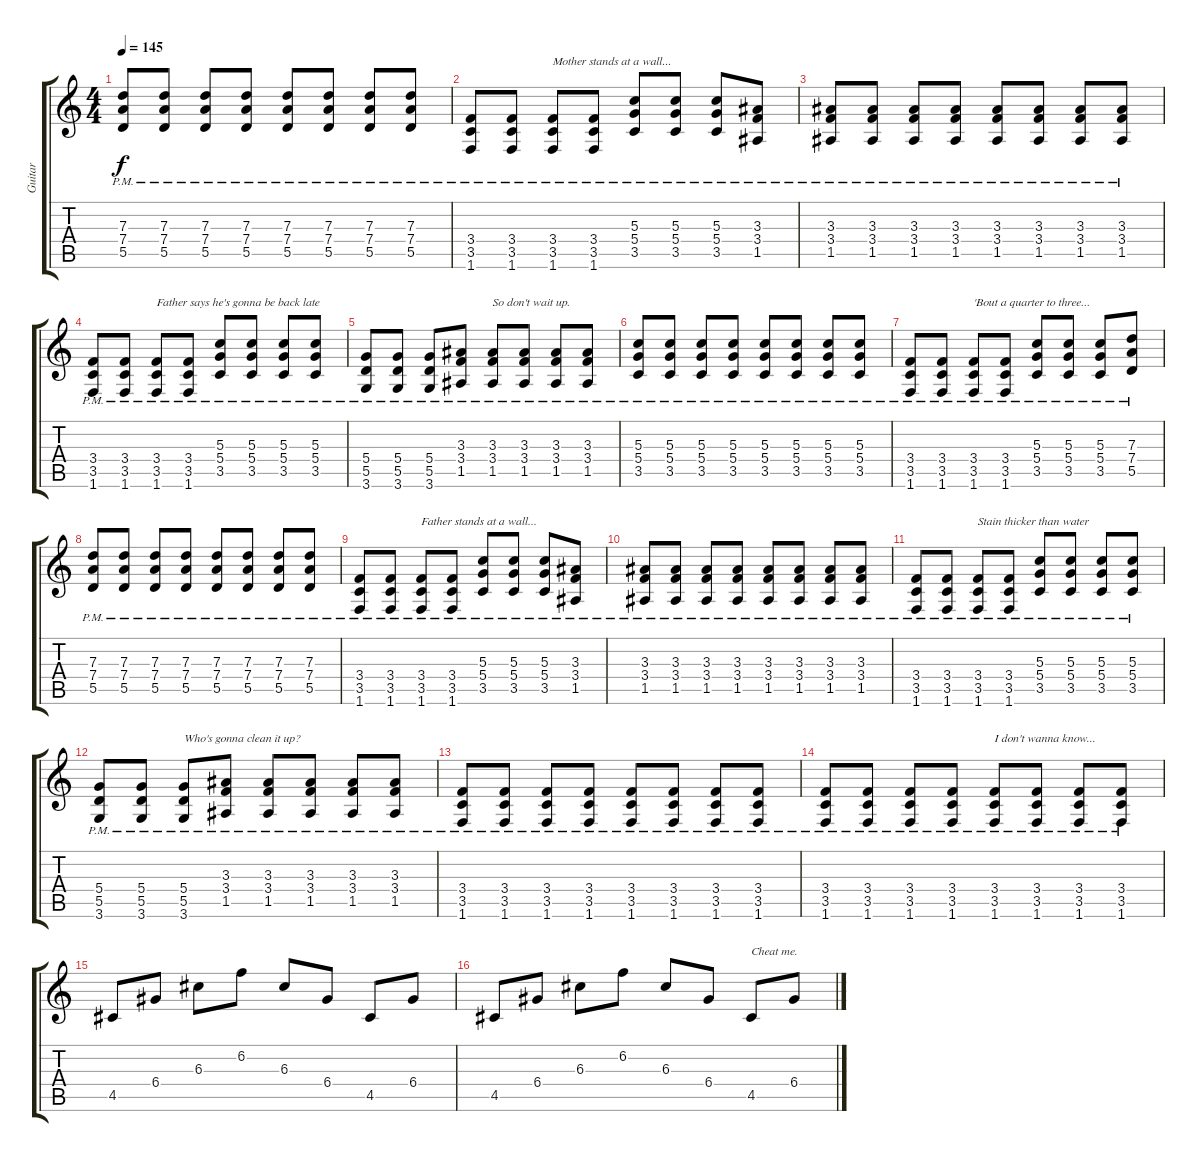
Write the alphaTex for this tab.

\track ("Guitar" "Guitar") {instrument electricguitarmuted}
\staff {score tabs}
\tuning (E4 B3 G3 D3 A2 E2) {hide}
\ts (4 4)
\tempo 145
\clef g2
\ks c
(7.3 7.4{pm} 5.5).8{dy f} (7.3 7.4{pm} 5.5).8 (7.3 7.4{pm} 5.5).8 (7.3 7.4{pm} 5.5).8 (7.3 7.4{pm} 5.5).8 (7.3 7.4{pm} 5.5).8 (7.3 7.4{pm} 5.5).8 (7.3 7.4{pm} 5.5).8 |
(3.4{pm} 3.5 1.6).8 (3.4{pm} 3.5 1.6).8 (3.4{pm} 3.5 1.6).8{txt "Mother stands at a wall..."} (3.4{pm} 3.5 1.6).8 (5.3 5.4{pm} 3.5).8 (5.3 5.4{pm} 3.5).8 (5.3 5.4{pm} 3.5).8 (3.3 3.4{pm} 1.5).8 |
(3.3 3.4{pm} 1.5).8 (3.3 3.4{pm} 1.5).8 (3.3 3.4{pm} 1.5).8 (3.3 3.4{pm} 1.5).8 (3.3 3.4{pm} 1.5).8 (3.3 3.4{pm} 1.5).8 (3.3 3.4{pm} 1.5).8 (3.3 3.4{pm} 1.5).8 |
(3.4{pm} 3.5 1.6).8 (3.4{pm} 3.5 1.6).8 (3.4{pm} 3.5 1.6).8{txt "Father says he's gonna be back late"} (3.4{pm} 3.5 1.6).8 (5.3 5.4{pm} 3.5).8 (5.3 5.4{pm} 3.5).8 (5.3 5.4{pm} 3.5).8 (5.3 5.4{pm} 3.5).8 |
(5.4{pm} 5.5 3.6).8 (5.4{pm} 5.5 3.6).8 (5.4{pm} 5.5 3.6).8 (3.3 3.4{pm} 1.5).8 (3.3 3.4{pm} 1.5).8{txt "So don't wait up."} (3.3 3.4{pm} 1.5).8 (3.3 3.4{pm} 1.5).8 (3.3 3.4{pm} 1.5).8 |
(5.3 5.4{pm} 3.5).8 (5.3 5.4{pm} 3.5).8 (5.3 5.4{pm} 3.5).8 (5.3 5.4{pm} 3.5).8 (5.3 5.4{pm} 3.5).8 (5.3 5.4{pm} 3.5).8 (5.3 5.4{pm} 3.5).8 (5.3 5.4{pm} 3.5).8 |
(3.4 3.5{pm} 1.6).8 (3.4{pm} 3.5 1.6).8 (3.4{pm} 3.5 1.6).8{txt "'Bout a quarter to three..."} (3.4{pm} 3.5 1.6).8 (5.3{pm} 5.4 3.5).8 (5.3{pm} 5.4 3.5).8 (5.3{pm} 5.4 3.5).8 (7.3{pm} 7.4 5.5).8 |
(7.3 7.4{pm} 5.5).8 (7.3 7.4{pm} 5.5).8 (7.3 7.4{pm} 5.5).8 (7.3 7.4{pm} 5.5).8 (7.3 7.4{pm} 5.5).8 (7.3 7.4{pm} 5.5).8 (7.3 7.4{pm} 5.5).8 (7.3 7.4{pm} 5.5).8 |
(3.4{pm} 3.5 1.6).8 (3.4{pm} 3.5 1.6).8 (3.4{pm} 3.5 1.6).8{txt "Father stands at a wall..."} (3.4{pm} 3.5 1.6).8 (5.3 5.4{pm} 3.5).8 (5.3 5.4{pm} 3.5).8 (5.3 5.4{pm} 3.5).8 (3.3 3.4{pm} 1.5).8 |
(3.3 3.4{pm} 1.5).8 (3.3 3.4{pm} 1.5).8 (3.3 3.4{pm} 1.5).8 (3.3 3.4{pm} 1.5).8 (3.3 3.4{pm} 1.5).8 (3.3 3.4{pm} 1.5).8 (3.3 3.4{pm} 1.5).8 (3.3 3.4{pm} 1.5).8 |
(3.4{pm} 3.5 1.6).8 (3.4{pm} 3.5 1.6).8 (3.4{pm} 3.5 1.6).8{txt "Stain thicker than water"} (3.4{pm} 3.5 1.6).8 (5.3 5.4{pm} 3.5).8 (5.3 5.4{pm} 3.5).8 (5.3 5.4{pm} 3.5).8 (5.3 5.4{pm} 3.5).8 |
(5.4{pm} 5.5 3.6).8 (5.4{pm} 5.5 3.6).8 (5.4{pm} 5.5 3.6).8{txt "Who's gonna clean it up?"} (3.3 3.4{pm} 1.5).8 (3.3 3.4{pm} 1.5).8 (3.3 3.4{pm} 1.5).8 (3.3 3.4{pm} 1.5).8 (3.3 3.4{pm} 1.5).8 |
(3.4{pm} 3.5 1.6).8 (3.4{pm} 3.5 1.6).8 (3.4{pm} 3.5 1.6).8 (3.4{pm} 3.5 1.6).8 (3.4{pm} 3.5 1.6).8 (3.4{pm} 3.5 1.6).8 (3.4{pm} 3.5 1.6).8 (3.4{pm} 3.5 1.6).8 |
(3.4{pm} 3.5 1.6).8 (3.4{pm} 3.5 1.6).8 (3.4{pm} 3.5 1.6).8 (3.4{pm} 3.5 1.6).8 (3.4{pm} 3.5 1.6).8{txt "I don't wanna know..."} (3.4{pm} 3.5 1.6).8 (3.4{pm} 3.5 1.6).8 (3.4{pm} 3.5 1.6).8 |
4.5.8 6.4.8 6.3.8 6.2.8 6.3.8 6.4.8 4.5.8 6.4.8 |
4.5.8 6.4.8 6.3.8 6.2.8 6.3.8 6.4.8 4.5.8{txt "Cheat me."} 6.4.8
